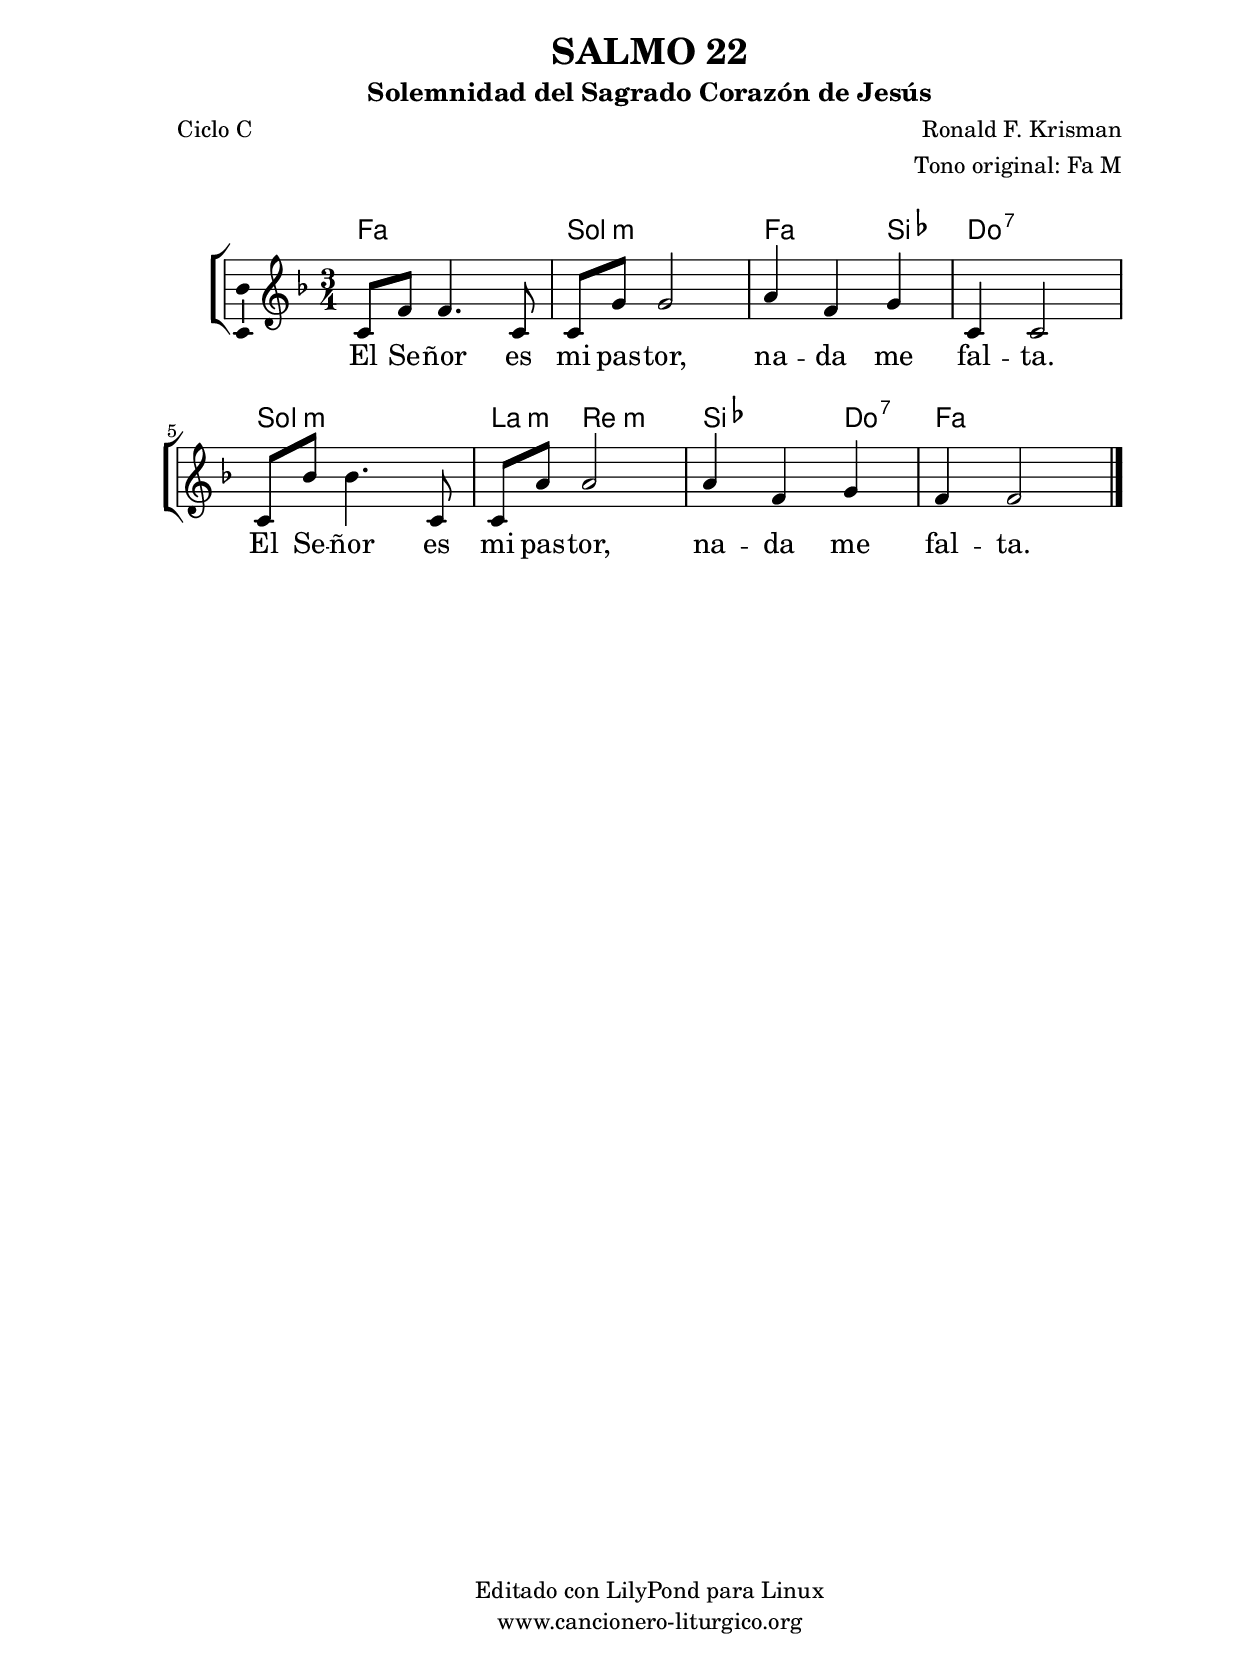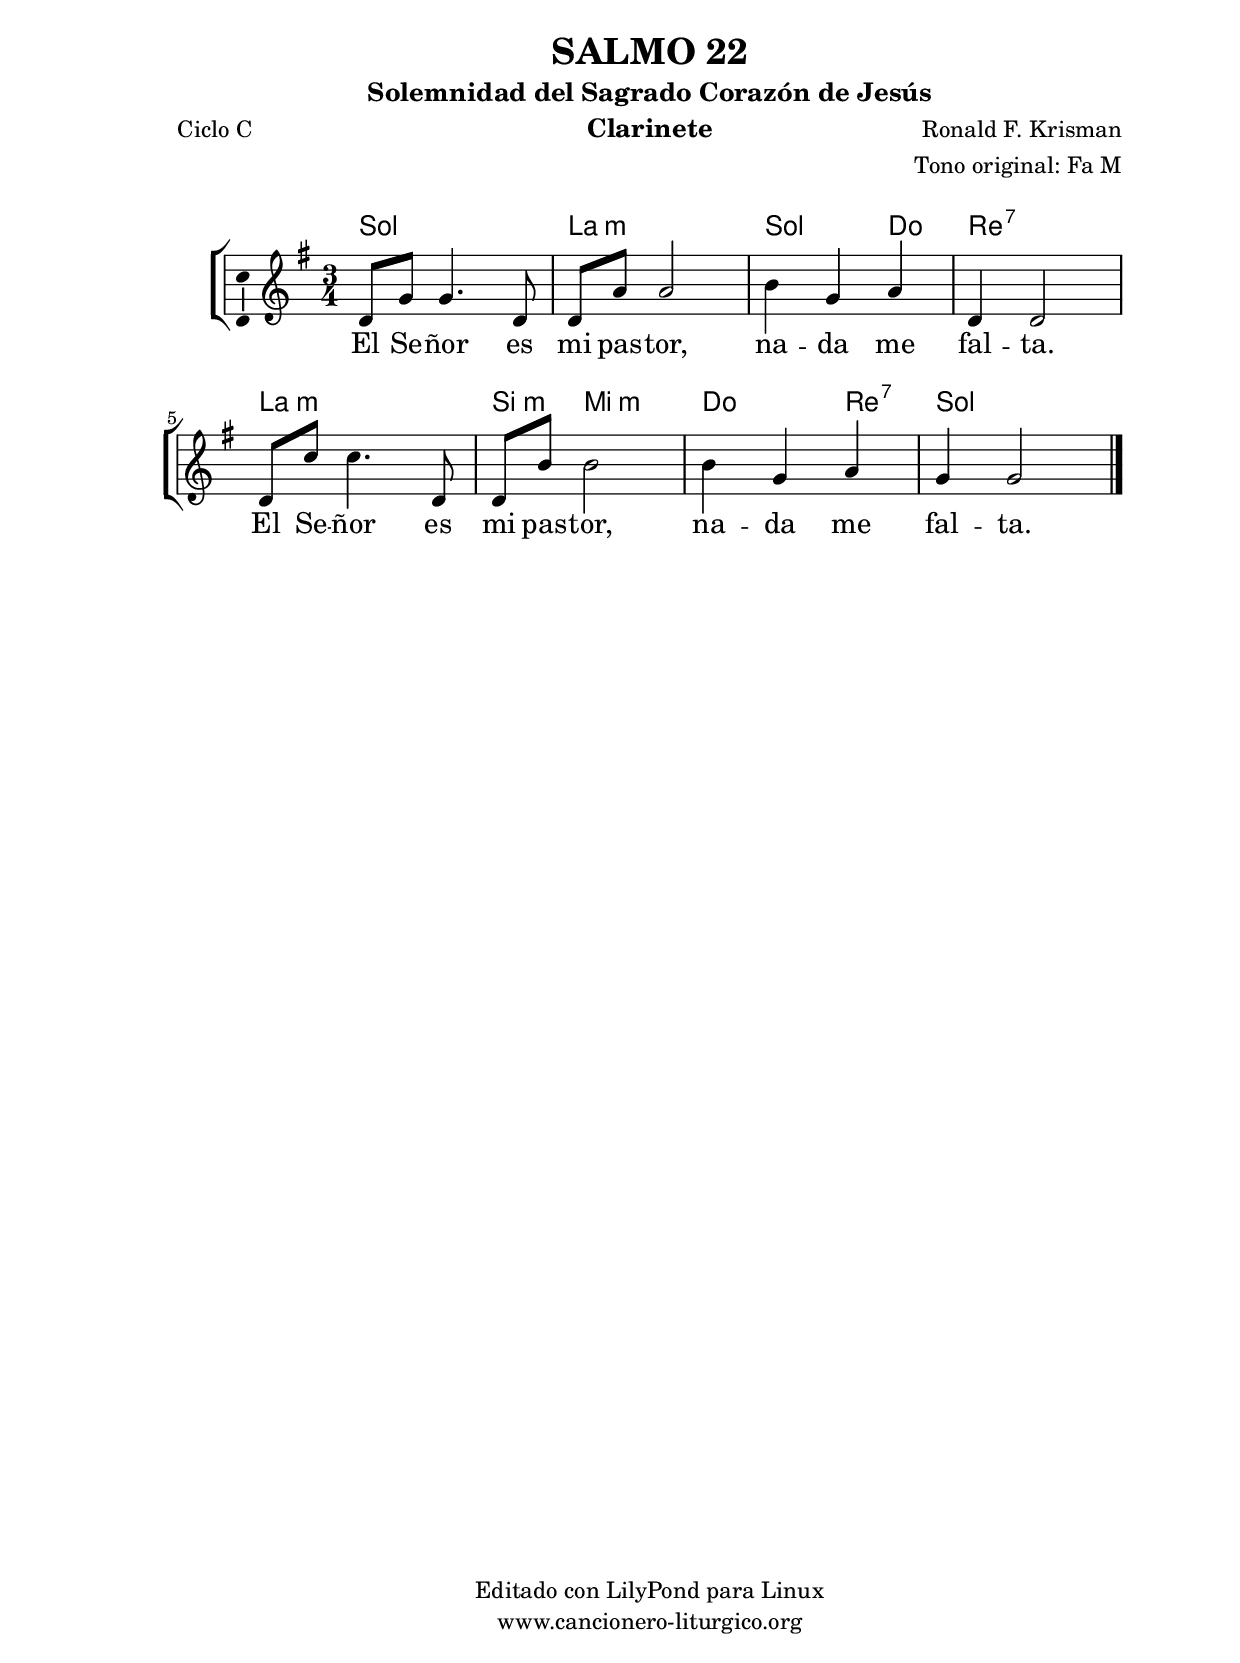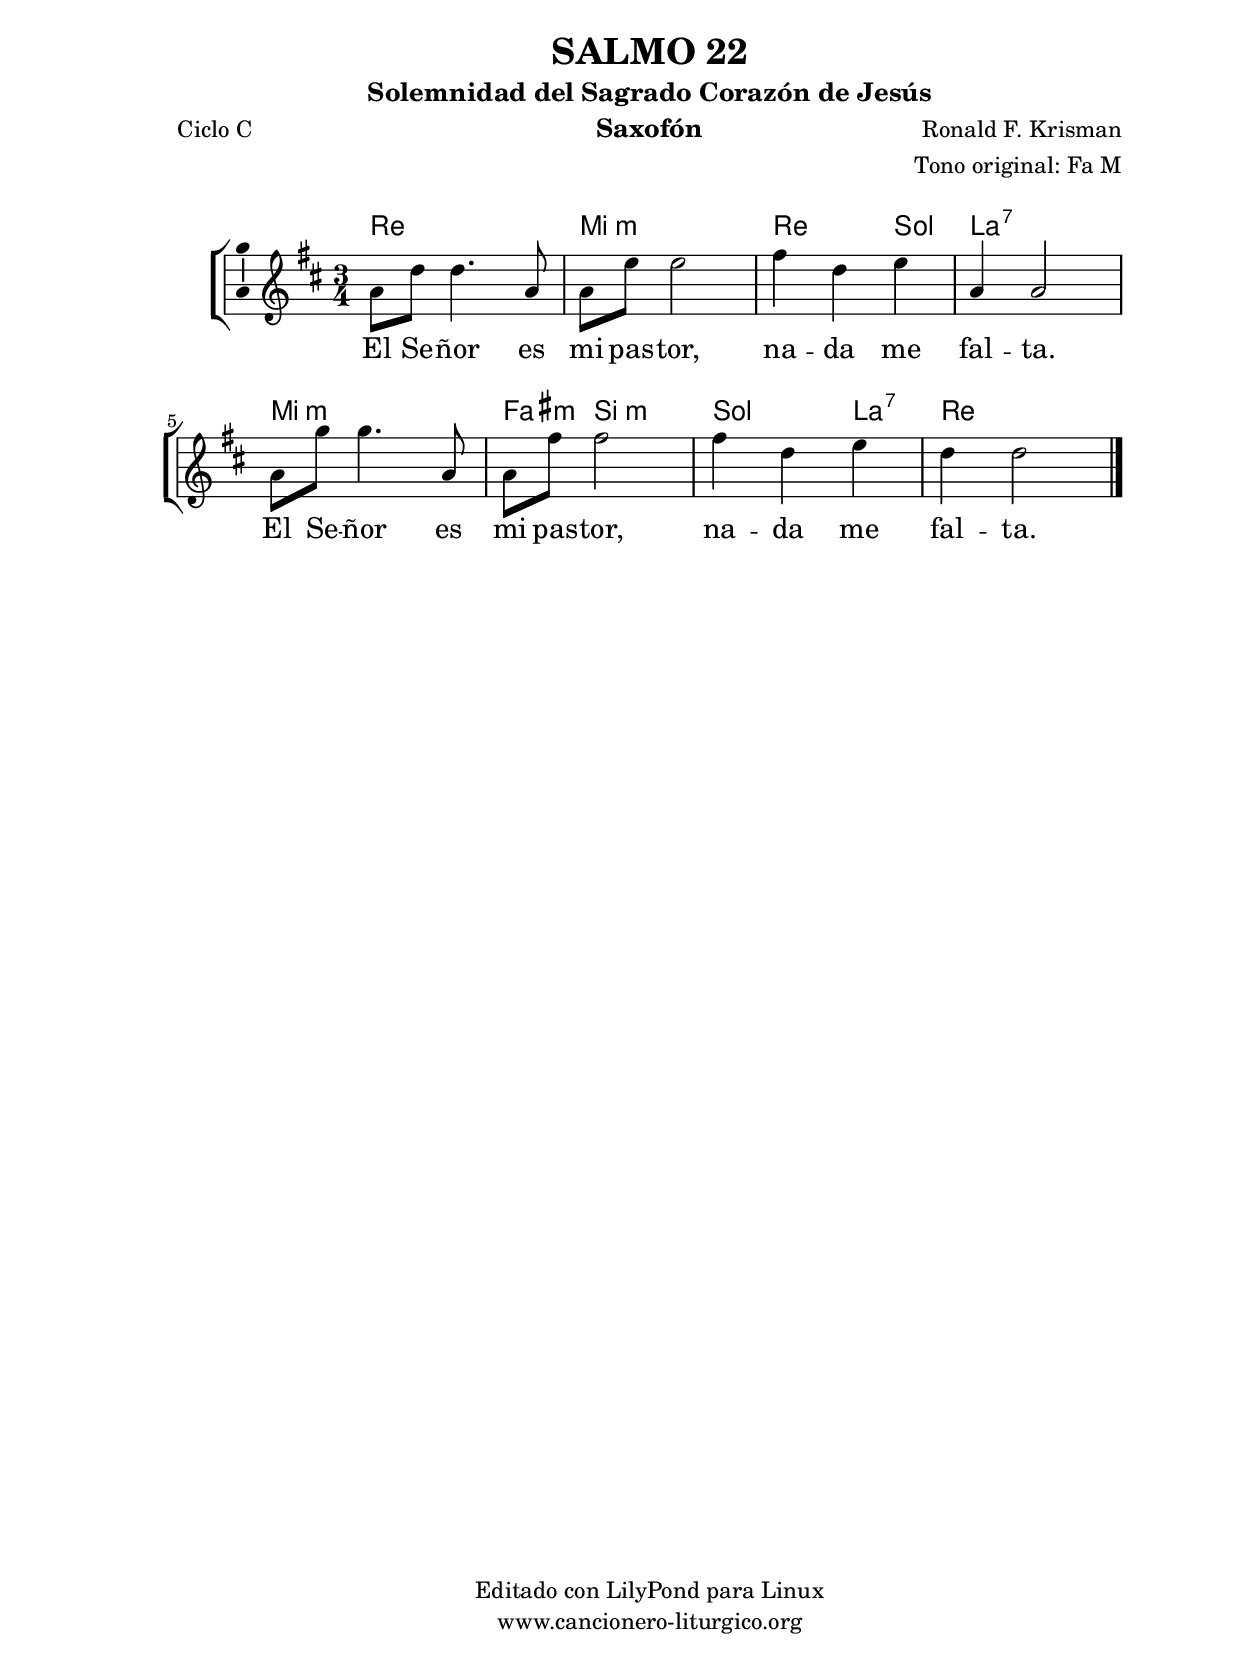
%
%para convertir .midi en .wav:
%timidity filename.midi -Ow -o finename.wav
%
%
%Para convertir de .wav a .mp3:
%lame -h -m j filename.wav
%
%
%para escuchar el midi:
%timidity nombrefichero.midi
%


%versión de lilypond para la que se ha escrito esta partitura:
\version "2.16.0"

	%Tamaño papel
	#(set-default-paper-size "a4")
	%Tamaño partitura
	#(set-global-staff-size 20)
	%No responde al pulsar sobre una nota
	#(ly:set-option 'point-and-click #f)

%parámetros del encabezamiento:
\header {
	title = "SALMO 22"
	subtitle = "Solemnidad del Sagrado Corazón de Jesús"
	composer = "Ronald F. Krisman"
	poet = "Ciclo C"
	meter = ""
	arranger = "Tono original: Fa M"
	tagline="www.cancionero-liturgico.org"
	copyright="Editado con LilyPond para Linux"
	}

%parámetros asociados al papel:
\paper  {
	oddHeaderMarkup = \markup {\fill-line { \on-the-fly #not-first-page \fromproperty #'header:title \on-the-fly #not-first-page \fromproperty #'header:composer }}
	evenHeaderMarkup = \markup {\fill-line { \fromproperty #'header:composer \fromproperty #'header:title }}
	#(set-paper-size "a4")
	print-page-number = ##f
	first-page-number = 1
	print-first-page-number = ##f
%	head-separation = 3.0 \cm
	top-margin = 2.0 \cm
	bottom-margin = 0.5\cm
%%%	bottom-margin = -1.0\cm
	left-margin = 3.0 \cm
	line-width = 16.0 \cm 
	indent = 8\mm
	interscoreline = 2.\mm
	between-system-space = 15\mm
%	para que las partituras no llenen la hoja:
	ragged-bottom = ##t
%	idem para la última hoja:
	ragged-last-bottom = ##f
%	para que las partituras llenen el ancho del papel:
	ragged-last = ##f
	after-title-space = 2.5 \cm
%page-count=1
%system-count=1

	%Flexible Vertical Spacing
%	markup-markup-spacing =
%	#'((basic-distance . 15) (minimum-distance . 15) (padding . 3))
	markup-system-spacing =
	#'((basic-distance . 15) (minimum-distance . 15) (padding . 3))
	system-system-spacing =
	#'((basic-distance . 15) (minimum-distance . 15) (padding . 3))
	score-system-spacing =
	#'((basic-distance . 15) (minimum-distance . 15) (padding . 5))
%	top-system-spacing = % header
%	#'((basic-distance . 8) (minimum-distance . 0) (padding . 3))
%	top-markup-spacing =
%	#'((basic-distance . 20) (minimum-distance . 20) (padding . 3))
	last-bottom-spacing = % footer
	#'((basic-distance . 5) (minimum-distance . 5) (padding . 3))
%	score-markup-spacing =
%	#'((basic-distance . 16) (minimum-distance . 13) (padding . 3))

	}


%parámetros que afectan a toda la partitura:
global =  {
	%clave de sol (G):
	\clef G
	%armadura:
%%%	\transpose ees c
	\key f \major
	\tempo 4=79
	\set Score.tempoHideNote = ##t
	}


acordes = {
	\italianChords
	\chordmode {
%%%	\transpose ees c
{

f2. g:m f2 bes4 c2.:7
g2.:m a4:m d2:m bes2 c4:7 f2.

	}
	}
}


melodia = 
%%%	\transpose ees c
{
	\relative c'{

\time 3/4
c8 f f4. c8
c8 g' g2
a4 f4 g
c,4 c2
c8 bes' bes4. c,8
c8 a' a2
a4 f g
f4 f2

%\bar "||"
%\break

	\bar "|."
	}
	}


texto = \lyricmode {
El Se -- ñor es mi pas -- tor,
na -- da me fal -- ta.
El Se -- ñor es mi pas -- tor,
na -- da me fal -- ta.
	}


acordesStaff = \context ChordNames = acordesStaff <<
	\set chordChanges = ##t
	\acordes
	>>


vozStaff = \context Voice = vozStaff
\with {\consists "Ambitus_engraver"}
<<
%	\set Staff.instrumentName = ""
%	\set Staff.shortInstrumentName = ""
%	\set Staff.midiInstrument = #"clarinet"
%	\set Staff.midiInstrument = #"cello"
%	\set Staff.midiInstrument = #"flute"
	\set Staff.midiInstrument = #"electric guitar (jazz)"
%	\set Staff.midiInstrument = #"english horn"
%	\set Staff.midiInstrument = #"violin"
%	\set Staff.midiInstrument = #"glockenspiel"
	\set Staff.midiMinimumVolume = #0.7
	\set Staff.midiMaximumVolume = #0.9
	\global
	\melodia
	>>


textoStaff = \context Lyrics = textoStaff <<
	\lyricsto vozStaff \texto
	>>

\book {
	\score {
		\context ChoirStaff {
			\override StaffGroup.SystemStartBracket #'collapse-height = #1
			\override Score.SystemStartBar #'collapse-height = #1
			<<
			\acordesStaff
			\vozStaff
			\textoStaff
			>>
			}
		\layout {
	    		\context {
				\Lyrics
				\override LyricText #'font-size = #2
				}
	   		 \context {
				\Score
				%fontSize = #3
				\override StaffSymbol #'staff-space = #(magstep +3)
				%\override Beam #'thickness = #0.55
				%\override SpacingSpanner #'spacing-increment = #1.0
				%\override Slur #'height-limit = #1.5
				}
			}
		}
	\score {
		\unfoldRepeats
		\context ChoirStaff {
			<<
			\acordesStaff
			\vozStaff
			>>
			}
		\midi {
	  		\context {
	  			\Score
				tempoWholesPerMinute = #(ly:make-moment 70 4)
				}
			}
		}
	}

%Partitura para clarinete
#(define output-suffix "C")
\book {
	\header{
		instrument = "Clarinete"
		}
	\score {
		\context ChoirStaff {
			\override StaffGroup.SystemStartBracket #'collapse-height = #1
			\override Score.SystemStartBar #'collapse-height = #1
\transpose c d
			<<
			\acordesStaff
			\vozStaff
			\textoStaff
			>>
			}
		\layout {
	    		\context {
				\Lyrics
				\override LyricText #'font-size = #2
				}
	   		 \context {
				\Score
				%fontSize = #3
				\override StaffSymbol #'staff-space = #(magstep +3)
				%\override Beam #'thickness = #0.55
				%\override SpacingSpanner #'spacing-increment = #1.0
				%\override Slur #'height-limit = #1.5
				}
			}
		}
	}

%Partitura para saxofón
#(define output-suffix "S")
\book {
	\header{
		instrument = "Saxofón"
		}
	\score {
		\context ChoirStaff {
			\override StaffGroup.SystemStartBracket #'collapse-height = #1
			\override Score.SystemStartBar #'collapse-height = #1
\transpose c a
			<<
			\acordesStaff
			\vozStaff
			\textoStaff
			>>
			}
		\layout {
	    		\context {
				\Lyrics
				\override LyricText #'font-size = #2
				}
	   		 \context {
				\Score
				%fontSize = #3
				\override StaffSymbol #'staff-space = #(magstep +3)
				%\override Beam #'thickness = #0.55
				%\override SpacingSpanner #'spacing-increment = #1.0
				%\override Slur #'height-limit = #1.5
				}
			}
		}
	}

